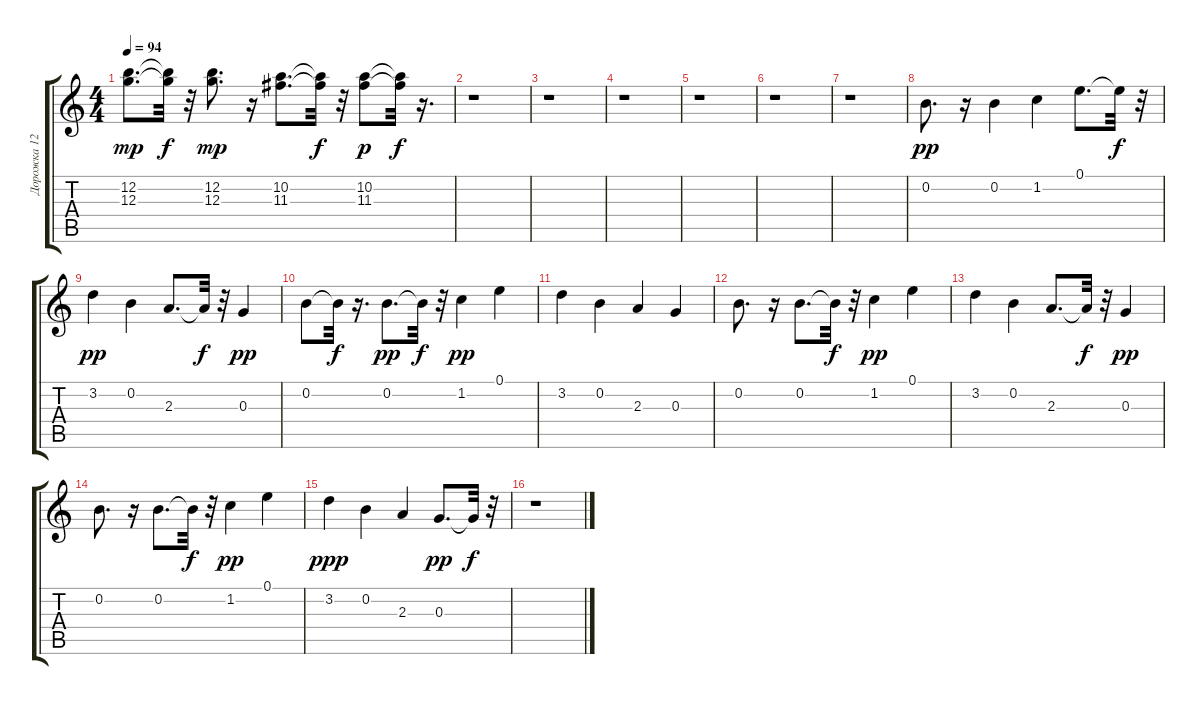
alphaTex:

\track ("Дорожка 12" "Дорожка 12") {instrument electricguitarclean}
\staff {score tabs}
\tuning (E4 B3 G3 D3 A2 E2) {hide}
\ts (4 4)
\tempo 94
\clef g2
\ks c
(12.2 12.3).8{d dy mp} (12.2{t} 12.3{t}).32{dy f} r.32 (12.2 12.3).8{d dy mp} r.16 (10.2 11.3).8{d} (10.2{t} 11.3{t}).32{dy f} r.32 (10.2 11.3).8{dy p} (10.2{t} 11.3{t}).32{dy f} r.16{d} |
r.1 |
r.1 |
r.1 |
r.1 |
r.1 |
r.1 |
0.2.8{d dy pp} r.16 0.2.4 1.2.4 0.1.8{d} 0.1{t}.32{dy f} r.32 |
3.2.4{dy pp} 0.2.4 2.3.8{d} 2.3{t}.32{dy f} r.32 0.3.4{dy pp} |
0.2.8 0.2{t}.32{dy f} r.16{d} 0.2.8{d dy pp} 0.2{t}.32{dy f} r.32 1.2.4{dy pp} 0.1.4 |
3.2.4 0.2.4 2.3.4 0.3.4 |
0.2.8{d} r.16 0.2.8{d} 0.2{t}.32{dy f} r.32 1.2.4{dy pp} 0.1.4 |
3.2.4 0.2.4 2.3.8{d} 2.3{t}.32{dy f} r.32 0.3.4{dy pp} |
0.2.8{d} r.16 0.2.8{d} 0.2{t}.32{dy f} r.32 1.2.4{dy pp} 0.1.4 |
3.2.4{dy ppp} 0.2.4 2.3.4 0.3.8{d dy pp} 0.3{t}.32{dy f} r.32 |
r.1
